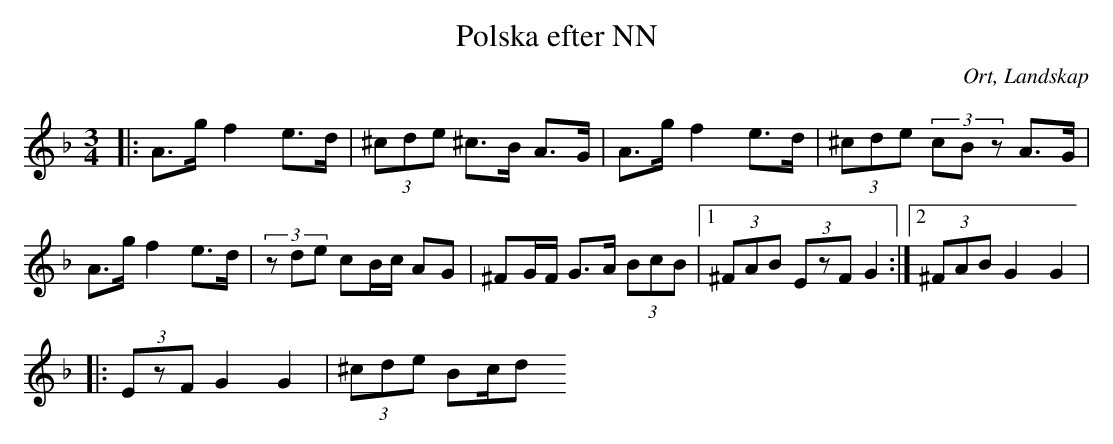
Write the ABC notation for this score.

X:1
T:Polska efter NN
O:Ort, Landskap
M:3/4
L:1/8
K:Dm
|: A>g f2 e>d|(3^cde ^c>B A>G|A>g f2 e>d|(3^cde (3cBz A>G|A>g f2 e>d|(3zde cB/c/ AG|^FG/F/ G>A (3BcB|1 (3^FAB (3EzF G2  :|2(3^FAB G2 G2|
|:(3EzF G2 G2|(3^cde Bc/d (3
